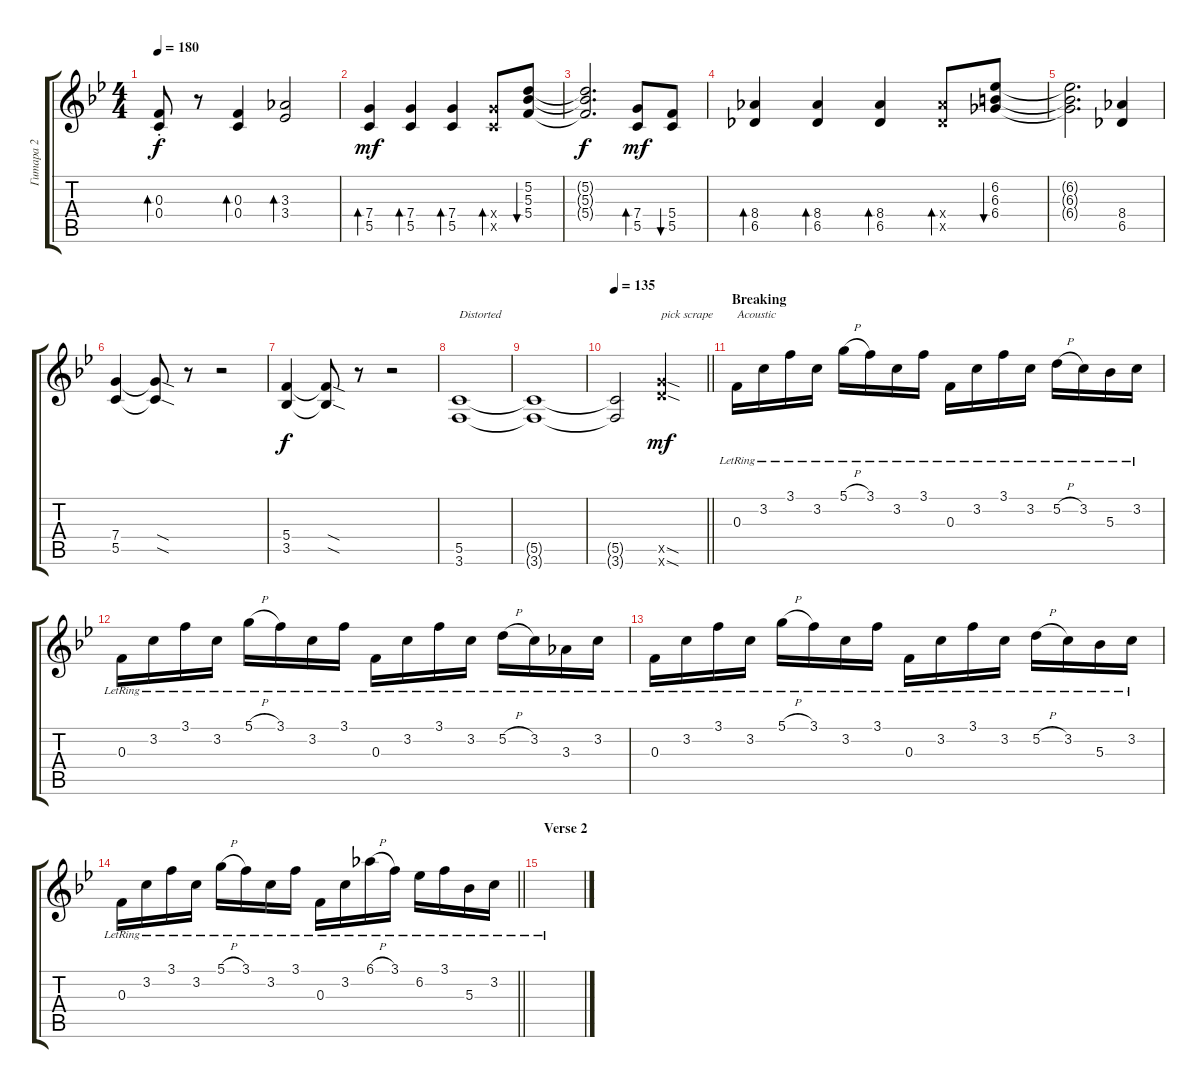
\track ("Гитара 2" "Гитара 2") {instrument distortionguitar}
\staff {score tabs}
\tuning (D4 A3 F3 C3 G2 D2) {hide}
\ts (4 4)
\tempo 180
\clef g2
\ks gminor
(0.3{st} 0.4{st}).8{bd 60 dy f} r.8 (0.3 0.4).4{bd 60} (3.3 3.4).2{bd 60} |
(7.4 5.5).4{bd 60 dy mf} (7.4 5.5).4{bd 60} (7.4 5.5).4{bd 60} (7.4{x} 5.5{x}).8{bd 60} (5.2 5.3 5.4).8{bu 60} |
(5.2{t} 5.3{t} 5.4{t}).2{d dy f} (7.4 5.5).8{bd 60 dy mf} (5.4 5.5).8{bu 60} |
(8.4 6.5).4{bd 60} (8.4 6.5).4{bd 60} (8.4 6.5).4{bd 60} (8.4{x} 6.5{x}).8{bd 60} (6.2 6.3 6.4).8{bu 60} |
(6.2{t} 6.3{t} 6.4{t}).2{d} (8.4 6.5).4 |
(7.4 5.5).4 (7.4{sod t} 5.5{sod t}).8 r.8 r.2 |
(5.4 3.5).4{dy f} (5.4{sod t} 3.5{sod t}).8 r.8 r.2 |
(5.5 3.6).1{txt "Distorted" volume 8 instrument distortionguitar} |
(5.5{t} 3.6{t}).1 |
\tempo 135
\barLineRight lightlight
(5.5{t} 3.6{t}).2 (12.5{sod x} 12.6{sod x}).2{txt "pick scrape" dy mf} |
\section ("" "Breaking")
0.3{lr}.16{txt "Acoustic" volume 12 instrument acousticguitarsteel} 3.2{lr}.16 3.1{lr}.16 3.2{lr}.16 5.1{h lr}.16 3.1{lr}.16 3.2{lr}.16 3.1{lr}.16 0.3{lr}.16 3.2{lr}.16 3.1{lr}.16 3.2{lr}.16 5.2{h lr}.16 3.2{lr}.16 5.3{lr}.16 3.2{lr}.16 |
0.3{lr}.16 3.2{lr}.16 3.1{lr}.16 3.2{lr}.16 5.1{h lr}.16 3.1{lr}.16 3.2{lr}.16 3.1{lr}.16 0.3{lr}.16 3.2{lr}.16 3.1{lr}.16 3.2{lr}.16 5.2{h lr}.16 3.2{lr}.16 3.3{lr}.16 3.2{lr}.16 |
0.3{lr}.16 3.2{lr}.16 3.1{lr}.16 3.2{lr}.16 5.1{h lr}.16 3.1{lr}.16 3.2{lr}.16 3.1{lr}.16 0.3{lr}.16 3.2{lr}.16 3.1{lr}.16 3.2{lr}.16 5.2{h lr}.16 3.2{lr}.16 5.3{lr}.16 3.2{lr}.16 |
\barLineRight lightlight
0.3{lr}.16 3.2{lr}.16 3.1{lr}.16 3.2{lr}.16 5.1{h lr}.16 3.1{lr}.16 3.2{lr}.16 3.1{lr}.16 0.3{lr}.16 3.2{lr}.16 6.1{h lr}.16 3.1{lr}.16 6.2{lr}.16 3.1{lr}.16 5.3{lr}.16 3.2{lr}.16 |
\section ("" "Verse 2")
